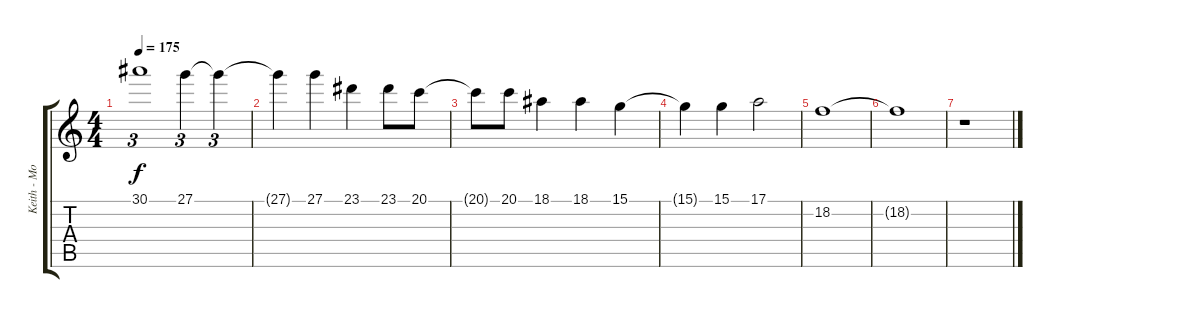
\track ("Keith - Moog" "Keith - Mo") {instrument lead2sawtooth}
\staff {score tabs}
\tuning (E4 B3 G3 D3 A2 E2) {hide}
\ts (4 4)
\tempo 175
\clef g2
\ks c
30.1.1{tu (3 2) dy f} 27.1.4{tu (3 2)} 27.1{t}.4{tu (3 2)} |
27.1{t}.4 27.1.4 23.1.4 23.1.8 20.1.8 |
20.1{t}.8 20.1.8 18.1.4 18.1.4 15.1.4 |
15.1{t}.4 15.1.4 17.1.2 |
18.2.1 |
18.2{t}.1 |
r.1
